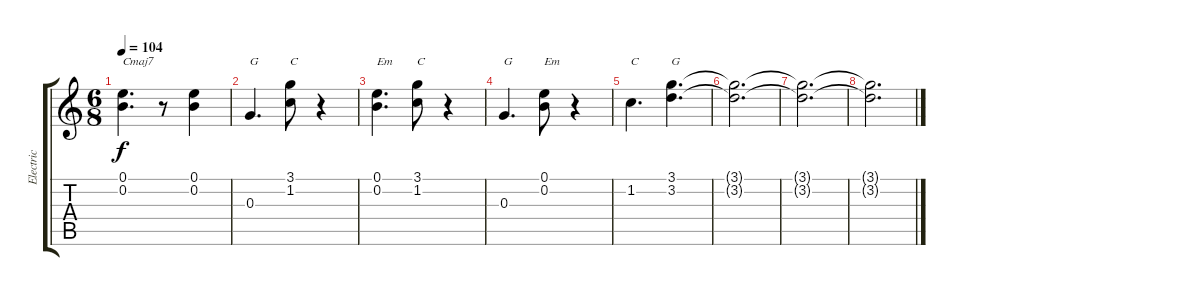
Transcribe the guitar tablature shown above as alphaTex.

\track ("Electric" "Electric") {instrument overdrivenguitar}
\staff {score tabs}
\tuning (E4 B3 G3 D3 A2 E2) {hide}
\ts (6 8)
\tempo 104
\clef g2
\ks c
(0.1 0.2).4{d txt "Cmaj7" dy f} r.8 (0.1 0.2).4 |
0.3.4{d txt "G"} (3.1 1.2).8{txt "C"} r.4 |
(0.1 0.2).4{d txt "Em"} (3.1 1.2).8{txt "C"} r.4 |
0.3.4{d txt "G"} (0.1 0.2).8{txt "Em"} r.4 |
1.2.4{d txt "C"} (3.1 3.2).4{d txt "G"} |
(3.1{t} 3.2{t}).2{d} |
(3.1{t} 3.2{t}).2{d} |
(3.1{t} 3.2{t}).2{d}
